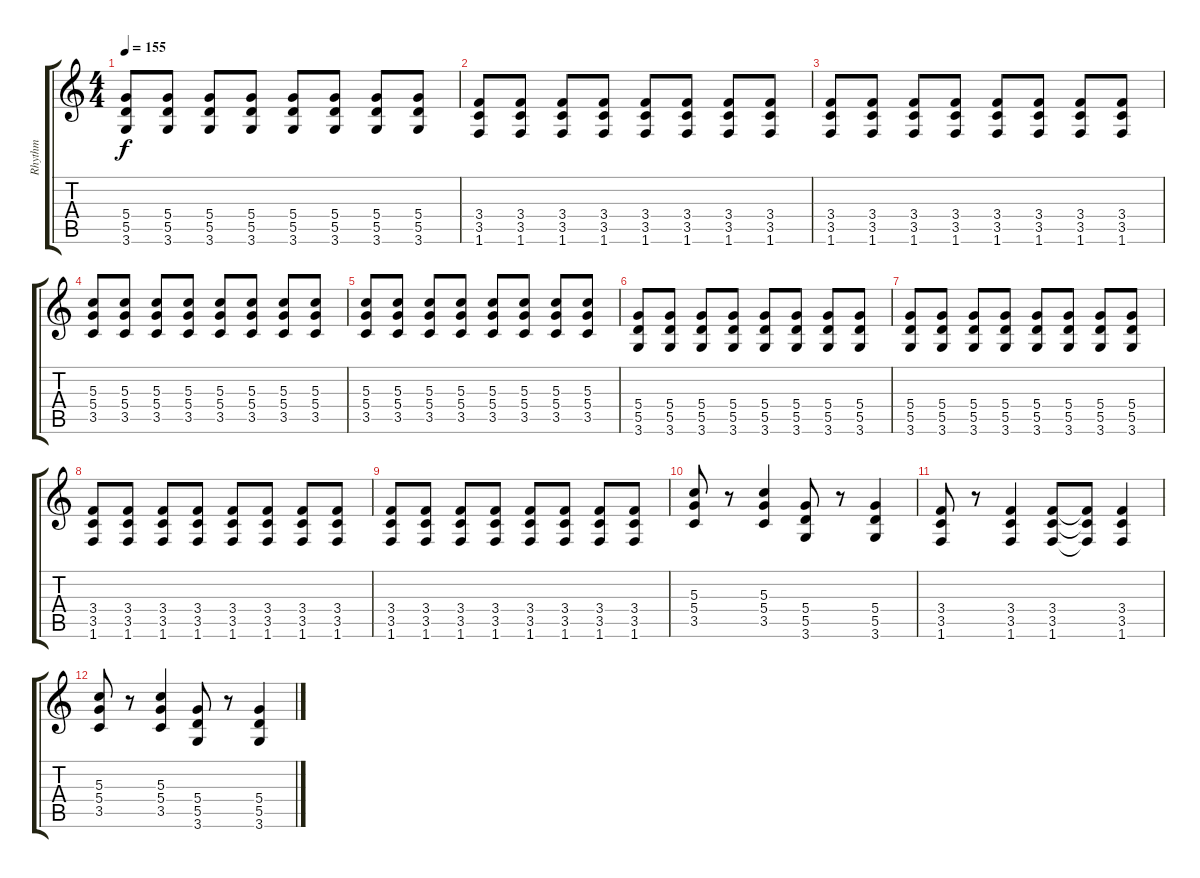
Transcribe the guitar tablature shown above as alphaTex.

\track ("Rhythm" "Rhythm") {instrument distortionguitar}
\staff {score tabs}
\tuning (E4 B3 G3 D3 A2 E2) {hide}
\ts (4 4)
\tempo 155
\clef g2
\ks c
(5.4 5.5 3.6).8{dy f} (5.4 5.5 3.6).8 (5.4 5.5 3.6).8 (5.4 5.5 3.6).8 (5.4 5.5 3.6).8 (5.4 5.5 3.6).8 (5.4 5.5 3.6).8 (5.4 5.5 3.6).8 |
(3.4 3.5 1.6).8 (3.4 3.5 1.6).8 (3.4 3.5 1.6).8 (3.4 3.5 1.6).8 (3.4 3.5 1.6).8 (3.4 3.5 1.6).8 (3.4 3.5 1.6).8 (3.4 3.5 1.6).8 |
(3.4 3.5 1.6).8 (3.4 3.5 1.6).8 (3.4 3.5 1.6).8 (3.4 3.5 1.6).8 (3.4 3.5 1.6).8 (3.4 3.5 1.6).8 (3.4 3.5 1.6).8 (3.4 3.5 1.6).8 |
(5.3 5.4 3.5).8 (5.3 5.4 3.5).8 (5.3 5.4 3.5).8 (5.3 5.4 3.5).8 (5.3 5.4 3.5).8 (5.3 5.4 3.5).8 (5.3 5.4 3.5).8 (5.3 5.4 3.5).8 |
(5.3 5.4 3.5).8 (5.3 5.4 3.5).8 (5.3 5.4 3.5).8 (5.3 5.4 3.5).8 (5.3 5.4 3.5).8 (5.3 5.4 3.5).8 (5.3 5.4 3.5).8 (5.3 5.4 3.5).8 |
(5.4 5.5 3.6).8 (5.4 5.5 3.6).8 (5.4 5.5 3.6).8 (5.4 5.5 3.6).8 (5.4 5.5 3.6).8 (5.4 5.5 3.6).8 (5.4 5.5 3.6).8 (5.4 5.5 3.6).8 |
(5.4 5.5 3.6).8 (5.4 5.5 3.6).8 (5.4 5.5 3.6).8 (5.4 5.5 3.6).8 (5.4 5.5 3.6).8 (5.4 5.5 3.6).8 (5.4 5.5 3.6).8 (5.4 5.5 3.6).8 |
(3.4 3.5 1.6).8 (3.4 3.5 1.6).8 (3.4 3.5 1.6).8 (3.4 3.5 1.6).8 (3.4 3.5 1.6).8 (3.4 3.5 1.6).8 (3.4 3.5 1.6).8 (3.4 3.5 1.6).8 |
(3.4 3.5 1.6).8 (3.4 3.5 1.6).8 (3.4 3.5 1.6).8 (3.4 3.5 1.6).8 (3.4 3.5 1.6).8 (3.4 3.5 1.6).8 (3.4 3.5 1.6).8 (3.4 3.5 1.6).8 |
(5.3 5.4 3.5).8{volume 16} r.8 (5.3 5.4 3.5).4 (5.4 5.5 3.6).8 r.8 (5.4 5.5 3.6).4 |
(3.4 3.5 1.6).8 r.8 (3.4 3.5 1.6).4 (3.4 3.5 1.6).8 (3.4{t} 3.5{t} 1.6{t}).8 (3.4 3.5 1.6).4 |
(5.3 5.4 3.5).8 r.8 (5.3 5.4 3.5).4 (5.4 5.5 3.6).8 r.8 (5.4 5.5 3.6).4
